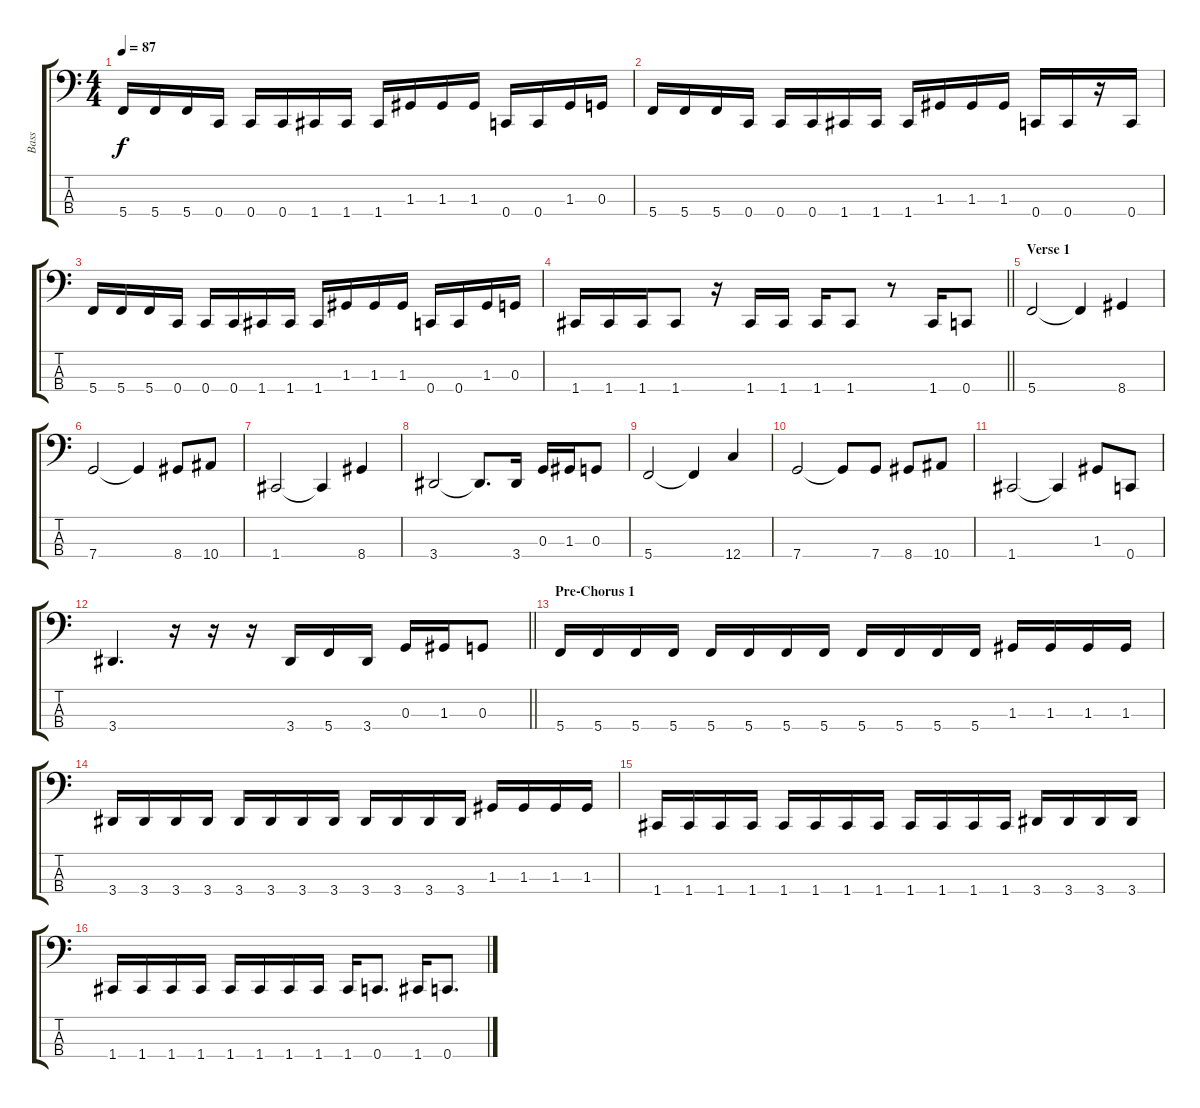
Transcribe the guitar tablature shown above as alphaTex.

\track ("Bass" "Bass") {instrument electricbassfinger}
\staff {score tabs}
\tuning (F2 C2 G1 C1) {hide}
\ts (4 4)
\tempo 87
\clef f4
\ks c
5.4.16{dy f} 5.4.16 5.4.16 0.4.16 0.4.16 0.4.16 1.4.16 1.4.16 1.4.16 1.3.16 1.3.16 1.3.16 0.4.16 0.4.16 1.3.16 0.3.16 |
5.4.16 5.4.16 5.4.16 0.4.16 0.4.16 0.4.16 1.4.16 1.4.16 1.4.16 1.3.16 1.3.16 1.3.16 0.4.16 0.4.16 r.16 0.4.16 |
5.4.16 5.4.16 5.4.16 0.4.16 0.4.16 0.4.16 1.4.16 1.4.16 1.4.16 1.3.16 1.3.16 1.3.16 0.4.16 0.4.16 1.3.16 0.3.16 |
\barLineRight lightlight
1.4.16 1.4.16 1.4.16 1.4.8 r.16 1.4.16 1.4.16 1.4.16 1.4.8 r.8 1.4.16 0.4.8 |
\section ("" "Verse 1")
5.4.2 5.4{t}.4 8.4.4 |
7.4.2 7.4{t}.4 8.4.8 10.4.8 |
1.4.2 1.4{t}.4 8.4.4 |
3.4.2 3.4{t}.8{d} 3.4.16 0.3.16 1.3.16 0.3.8 |
5.4.2 5.4{t}.4 12.4.4 |
7.4.2 7.4{t}.8 7.4.8 8.4.8 10.4.8 |
1.4.2 1.4{t}.4 1.3.8 0.4.8 |
\barLineRight lightlight
3.4.4{d} r.16 r.16 r.16 3.4.16 5.4.16 3.4.16 0.3.16 1.3.16 0.3.8 |
\section ("" "Pre-Chorus 1")
5.4.16 5.4.16 5.4.16 5.4.16 5.4.16 5.4.16 5.4.16 5.4.16 5.4.16 5.4.16 5.4.16 5.4.16 1.3.16 1.3.16 1.3.16 1.3.16 |
3.4.16 3.4.16 3.4.16 3.4.16 3.4.16 3.4.16 3.4.16 3.4.16 3.4.16 3.4.16 3.4.16 3.4.16 1.3.16 1.3.16 1.3.16 1.3.16 |
1.4.16 1.4.16 1.4.16 1.4.16 1.4.16 1.4.16 1.4.16 1.4.16 1.4.16 1.4.16 1.4.16 1.4.16 3.4.16 3.4.16 3.4.16 3.4.16 |
1.4.16 1.4.16 1.4.16 1.4.16 1.4.16 1.4.16 1.4.16 1.4.16 1.4.16 0.4.8{d} 1.4.16 0.4.8{d}
